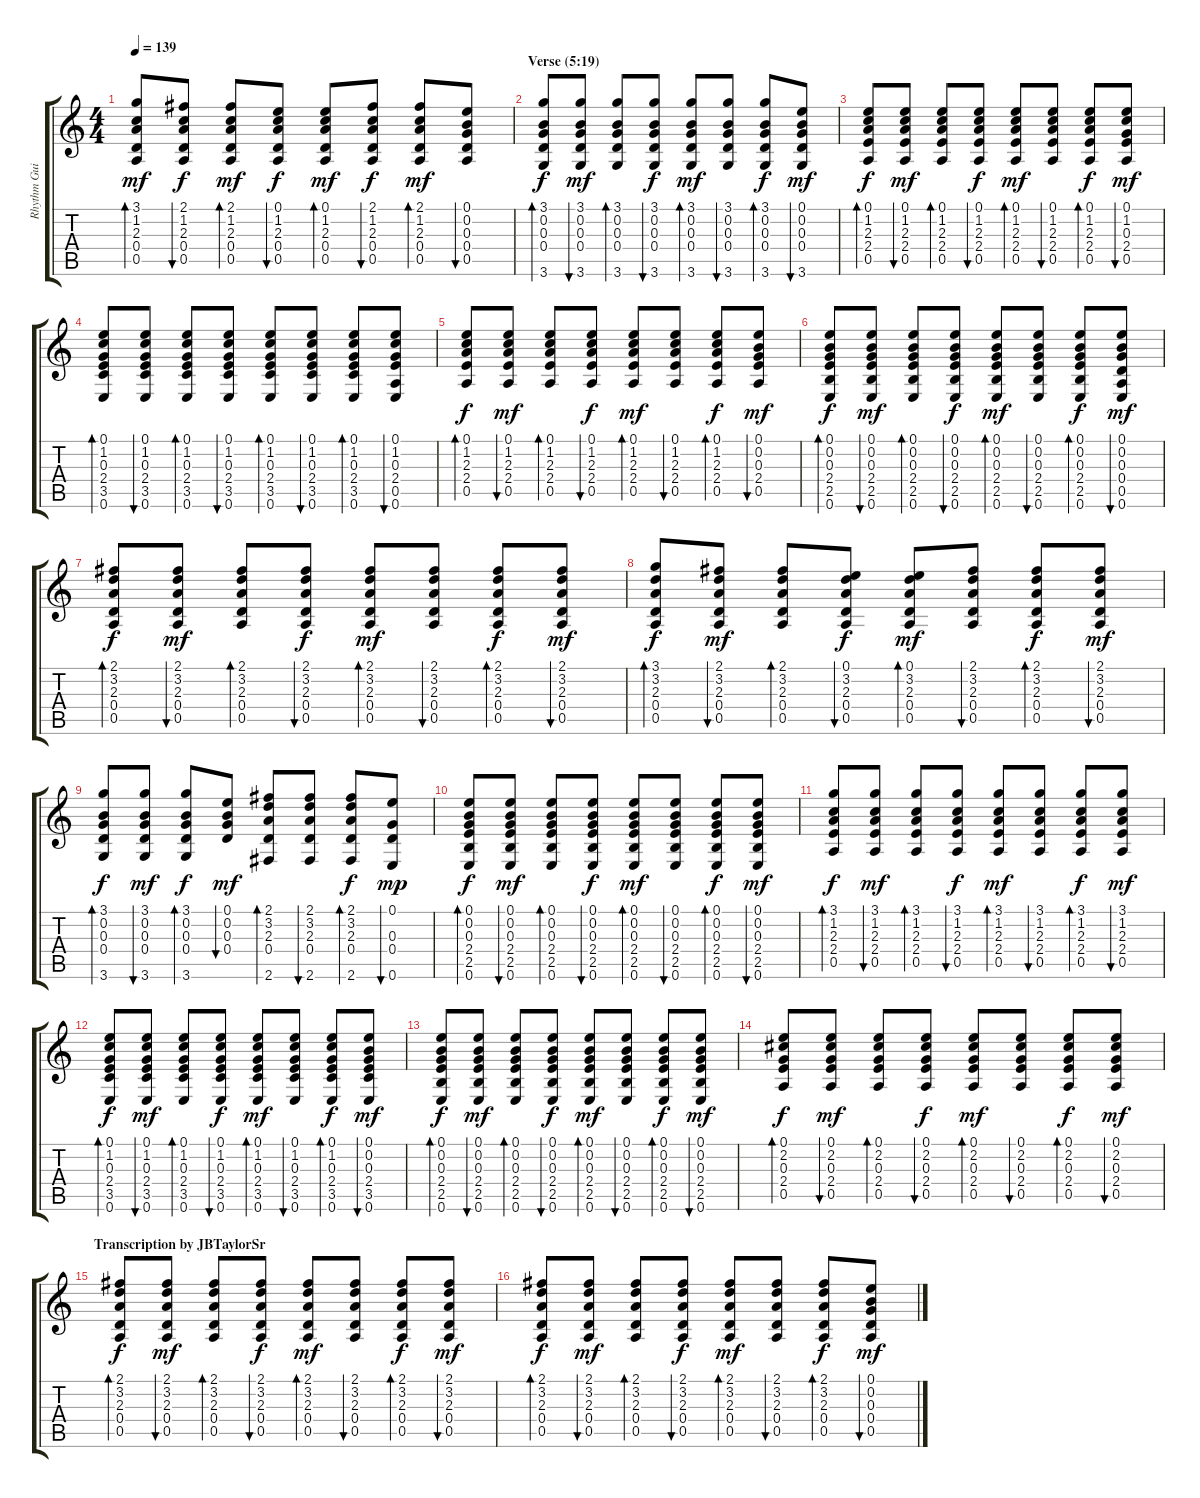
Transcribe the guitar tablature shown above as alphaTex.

\track ("Rhythm Guitar" "Rhythm Gui") {instrument acousticguitarsteel}
\staff {score tabs}
\tuning (E4 B3 G3 D3 A2 E2) {hide}
\ts (4 4)
\tempo 139
\clef g2
\ks c
(3.1 1.2 2.3 0.4 0.5).8{bd 30 dy mf} (2.1 1.2 2.3 0.4 0.5).8{bu 30 dy f} (2.1 1.2 2.3 0.4 0.5).8{bd 30 dy mf} (0.1 1.2 2.3 0.4 0.5).8{bu 30 dy f} (0.1 1.2 2.3 0.4 0.5).8{bd 30 dy mf} (2.1 1.2 2.3 0.4 0.5).8{bu 30 dy f} (2.1 1.2 2.3 0.4 0.5).8{bd 30 dy mf} (0.1 0.2 0.3 0.4 0.5).8{bu 30} |
\section ("" "Verse (5:19)")
(3.1 0.2 0.3 0.4 3.6).8{bd 30 dy f} (3.1 0.2 0.3 0.4 3.6).8{bu 30 dy mf} (3.1 0.2 0.3 0.4 3.6).8{bd 30} (3.1 0.2 0.3 0.4 3.6).8{bu 30 dy f} (3.1 0.2 0.3 0.4 3.6).8{bd 30 dy mf} (3.1 0.2 0.3 0.4 3.6).8{bu 30} (3.1 0.2 0.3 0.4 3.6).8{bd 30 dy f} (0.1 0.2 0.3 0.4 3.6).8{bu 30 dy mf} |
(0.1 1.2 2.3 2.4 0.5).8{bd 30 dy f} (0.1 1.2 2.3 2.4 0.5).8{bu 30 dy mf} (0.1 1.2 2.3 2.4 0.5).8{bd 30} (0.1 1.2 2.3 2.4 0.5).8{bu 30 dy f} (0.1 1.2 2.3 2.4 0.5).8{bd 30 dy mf} (0.1 1.2 2.3 2.4 0.5).8{bu 30} (0.1 1.2 2.3 2.4 0.5).8{bd 30 dy f} (0.1 1.2 0.3 2.4 0.5).8{bu 30 dy mf} |
(0.1 1.2 0.3 2.4 3.5 0.6).8{bd 30} (0.1 1.2 0.3 2.4 3.5 0.6).8{bu 30} (0.1 1.2 0.3 2.4 3.5 0.6).8{bd 30} (0.1 1.2 0.3 2.4 3.5 0.6).8{bu 30} (0.1 1.2 0.3 2.4 3.5 0.6).8{bd 30} (0.1 1.2 0.3 2.4 3.5 0.6).8{bu 30} (0.1 1.2 0.3 2.4 3.5 0.6).8{bd 30} (0.1 1.2 0.3 2.4 0.5 0.6).8{bu 30} |
(0.1 1.2 2.3 2.4 0.5).8{bd 30 dy f} (0.1 1.2 2.3 2.4 0.5).8{bu 30 dy mf} (0.1 1.2 2.3 2.4 0.5).8{bd 30} (0.1 1.2 2.3 2.4 0.5).8{bu 30 dy f} (0.1 1.2 2.3 2.4 0.5).8{bd 30 dy mf} (0.1 1.2 2.3 2.4 0.5).8{bu 30} (0.1 1.2 2.3 2.4 0.5).8{bd 30 dy f} (0.1 0.2 0.3 2.4 0.5).8{bu 30 dy mf} |
(0.1 0.2 0.3 2.4 2.5 0.6).8{bd 30 dy f} (0.1 0.2 0.3 2.4 2.5 0.6).8{bu 30 dy mf} (0.1 0.2 0.3 2.4 2.5 0.6).8{bd 30} (0.1 0.2 0.3 2.4 2.5 0.6).8{bu 30 dy f} (0.1 0.2 0.3 2.4 2.5 0.6).8{bd 30 dy mf} (0.1 0.2 0.3 2.4 2.5 0.6).8{bu 30} (0.1 0.2 0.3 2.4 2.5 0.6).8{bd 30 dy f} (0.1 0.2 0.3 0.4 0.5 0.6).8{bu 30 dy mf} |
(2.1 3.2 2.3 0.4 0.5).8{bd 30 dy f} (2.1 3.2 2.3 0.4 0.5).8{bu 30 dy mf} (2.1 3.2 2.3 0.4 0.5).8{bd 30} (2.1 3.2 2.3 0.4 0.5).8{bu 30 dy f} (2.1 3.2 2.3 0.4 0.5).8{bd 30 dy mf} (2.1 3.2 2.3 0.4 0.5).8{bu 30} (2.1 3.2 2.3 0.4 0.5).8{bd 30 dy f} (2.1 3.2 2.3 0.4 0.5).8{bu 30 dy mf} |
(3.1 3.2 2.3 0.4 0.5).8{bd 30 dy f} (2.1 3.2 2.3 0.4 0.5).8{bu 30 dy mf} (2.1 3.2 2.3 0.4 0.5).8{bd 30} (0.1 3.2 2.3 0.4 0.5).8{bu 30 dy f} (0.1 3.2 2.3 0.4 0.5).8{bd 30 dy mf} (2.1 3.2 2.3 0.4 0.5).8{bu 30} (2.1 3.2 2.3 0.4 0.5).8{bd 30 dy f} (2.1 3.2 2.3 0.4 0.5).8{bu 30 dy mf} |
(3.1 0.2 0.3 0.4 3.6).8{bd 30 dy f} (3.1 0.2 0.3 0.4 3.6).8{bu 30 dy mf} (3.1 0.2 0.3 0.4 3.6).8{bd 30 dy f} (0.1 0.2 0.3 0.4).8{bu 30 dy mf} (2.1 3.2 2.3 0.4 2.6).8{bd 30} (2.1 3.2 2.3 0.4 2.6).8{bu 30} (2.1 3.2 2.3 0.4 2.6).8{bd 30 dy f} (0.1 0.3 0.4 0.6).8{bu 30 dy mp} |
(0.1 0.2 0.3 2.4 2.5 0.6).8{bd 30 dy f} (0.1 0.2 0.3 2.4 2.5 0.6).8{bu 30 dy mf} (0.1 0.2 0.3 2.4 2.5 0.6).8{bd 30} (0.1 0.2 0.3 2.4 2.5 0.6).8{bu 30 dy f} (0.1 0.2 0.3 2.4 2.5 0.6).8{bd 30 dy mf} (0.1 0.2 0.3 2.4 2.5 0.6).8{bu 30} (0.1 0.2 0.3 2.4 2.5 0.6).8{bd 30 dy f} (0.1 0.2 0.3 2.4 2.5 0.6).8{bu 30 dy mf} |
(3.1 1.2 2.3 2.4 0.5).8{bd 30 dy f} (3.1 1.2 2.3 2.4 0.5).8{bu 30 dy mf} (3.1 1.2 2.3 2.4 0.5).8{bd 30} (3.1 1.2 2.3 2.4 0.5).8{bu 30 dy f} (3.1 1.2 2.3 2.4 0.5).8{bd 30 dy mf} (3.1 1.2 2.3 2.4 0.5).8{bu 30} (3.1 1.2 2.3 2.4 0.5).8{bd 30 dy f} (3.1 1.2 2.3 2.4 0.5).8{bu 30 dy mf} |
(0.1 1.2 0.3 2.4 3.5 0.6).8{bd 30 dy f} (0.1 1.2 0.3 2.4 3.5 0.6).8{bu 30 dy mf} (0.1 1.2 0.3 2.4 3.5 0.6).8{bd 30} (0.1 1.2 0.3 2.4 3.5 0.6).8{bu 30 dy f} (0.1 1.2 0.3 2.4 3.5 0.6).8{bd 30 dy mf} (0.1 1.2 0.3 2.4 3.5 0.6).8{bu 30} (0.1 1.2 0.3 2.4 3.5 0.6).8{bd 30 dy f} (0.1 0.2 0.3 2.4 3.5 0.6).8{bu 30 dy mf} |
(0.1 0.2 0.3 2.4 2.5 0.6).8{bd 30 dy f} (0.1 0.2 0.3 2.4 2.5 0.6).8{bu 30 dy mf} (0.1 0.2 0.3 2.4 2.5 0.6).8{bd 30} (0.1 0.2 0.3 2.4 2.5 0.6).8{bu 30 dy f} (0.1 0.2 0.3 2.4 2.5 0.6).8{bd 30 dy mf} (0.1 0.2 0.3 2.4 2.5 0.6).8{bu 30} (0.1 0.2 0.3 2.4 2.5 0.6).8{bd 30 dy f} (0.1 0.2 0.3 2.4 2.5 0.6).8{bu 30 dy mf} |
(0.1 2.2 0.3 2.4 0.5).8{bd 30 dy f} (0.1 2.2 0.3 2.4 0.5).8{bu 30 dy mf} (0.1 2.2 0.3 2.4 0.5).8{bd 30} (0.1 2.2 0.3 2.4 0.5).8{bu 30 dy f} (0.1 2.2 0.3 2.4 0.5).8{bd 30 dy mf} (0.1 2.2 0.3 2.4 0.5).8{bu 30} (0.1 2.2 0.3 2.4 0.5).8{bd 30 dy f} (0.1 2.2 0.3 2.4 0.5).8{bu 30 dy mf} |
\section ("" "Transcription by JBTaylorSr")
(2.1 3.2 2.3 0.4 0.5).8{bd 30 dy f} (2.1 3.2 2.3 0.4 0.5).8{bu 30 dy mf} (2.1 3.2 2.3 0.4 0.5).8{bd 30} (2.1 3.2 2.3 0.4 0.5).8{bu 30 dy f} (2.1 3.2 2.3 0.4 0.5).8{bd 30 dy mf} (2.1 3.2 2.3 0.4 0.5).8{bu 30} (2.1 3.2 2.3 0.4 0.5).8{bd 30 dy f} (2.1 3.2 2.3 0.4 0.5).8{bu 30 dy mf} |
(2.1 3.2 2.3 0.4 0.5).8{bd 30 dy f} (2.1 3.2 2.3 0.4 0.5).8{bu 30 dy mf} (2.1 3.2 2.3 0.4 0.5).8{bd 30} (2.1 3.2 2.3 0.4 0.5).8{bu 30 dy f} (2.1 3.2 2.3 0.4 0.5).8{bd 30 dy mf} (2.1 3.2 2.3 0.4 0.5).8{bu 30} (2.1 3.2 2.3 0.4 0.5).8{bd 30 dy f} (0.1 0.2 0.3 0.4 0.5).8{bu 30 dy mf}
